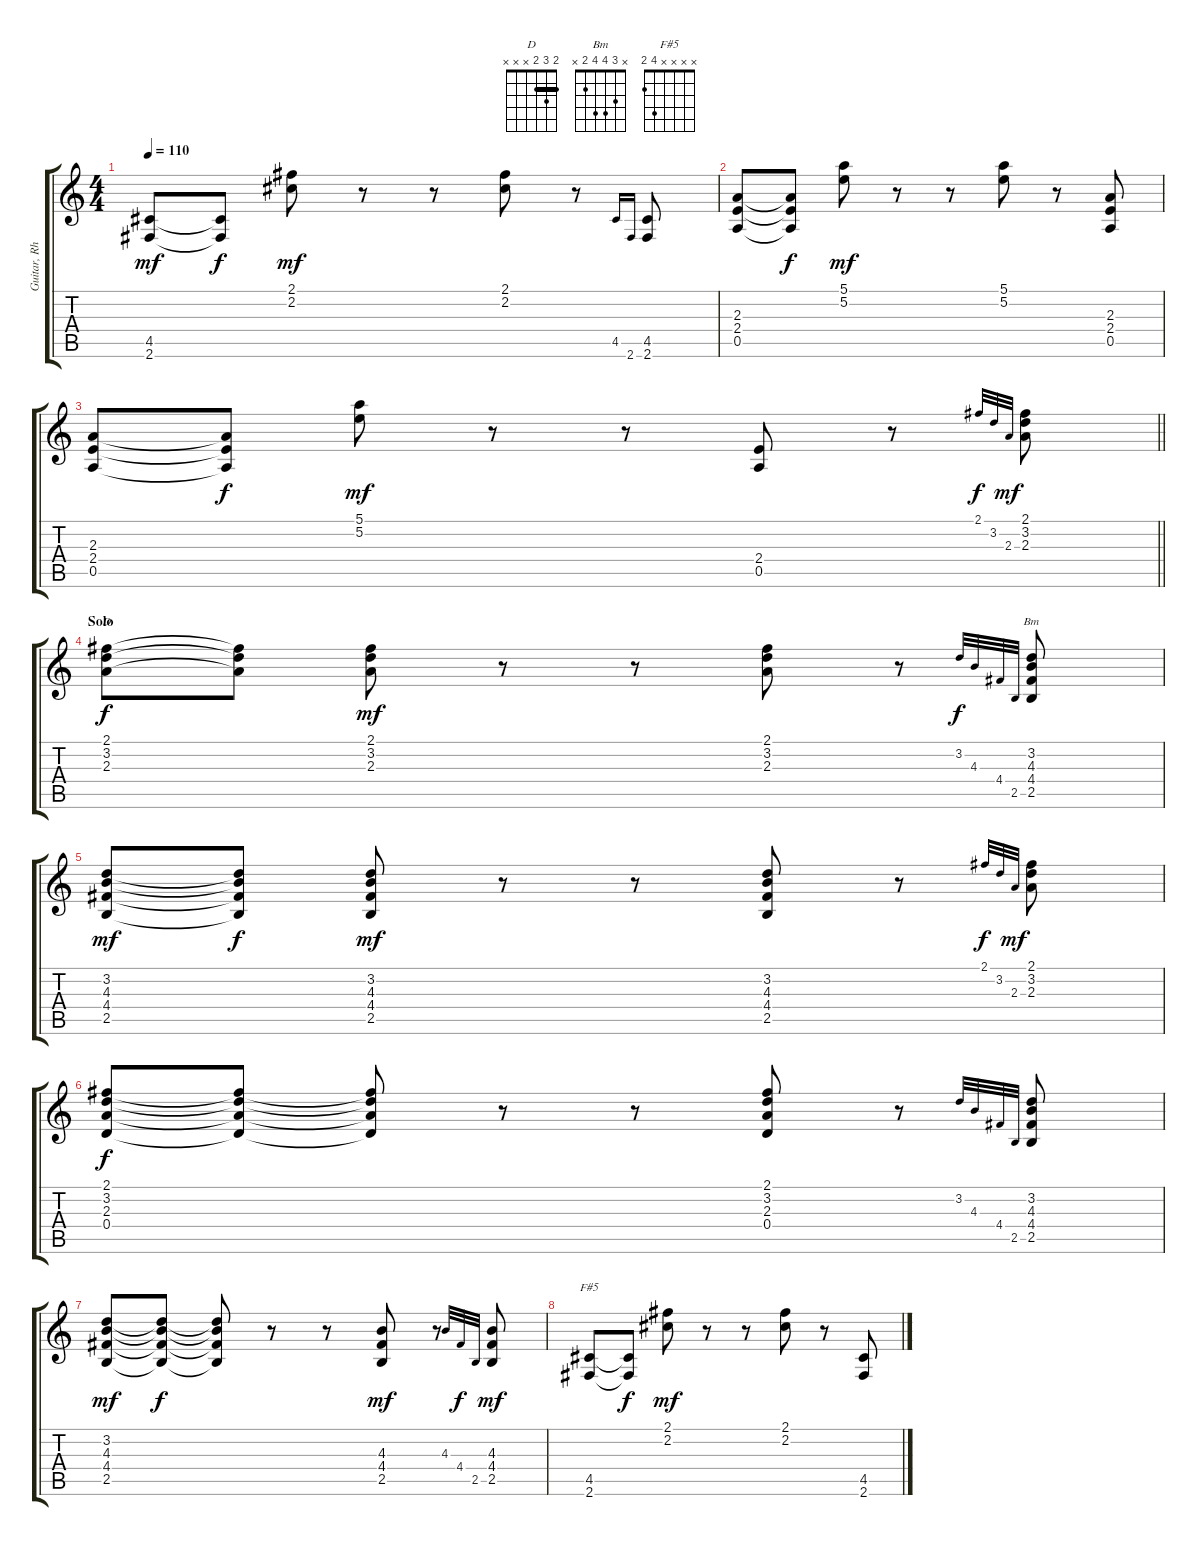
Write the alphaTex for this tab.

\track ("Guitar, Rhythm Alt" "Guitar, Rh") {mute instrument electricguitarclean}
\staff {score tabs}
\tuning (E4 B3 G3 D3 A2 E2) {hide}
\chord ("D" 2 3 2 x x x) {barre 2}
\chord ("Bm" x 3 4 4 2 x)
\chord ("F#5" x x x x 4 2)
\ts (4 4)
\tempo 110
\clef g2
\ks c
(4.5 2.6).8{dy mf} (4.5{t} 2.6{t}).8{dy f} (2.1 2.2).8{dy mf} r.8 r.8 (2.1 2.2).8 r.8 4.5.16{gr onbeat} 2.6.16{gr onbeat} (4.5 2.6).8 |
(2.3 2.4 0.5).8 (2.3{t} 2.4{t} 0.5{t}).8{dy f} (5.1 5.2).8{dy mf} r.8 r.8 (5.1 5.2).8 r.8 (2.3 2.4 0.5).8 |
\barLineRight lightlight
(2.3 2.4 0.5).8 (2.3{t} 2.4{t} 0.5{t}).8{dy f} (5.1 5.2).8{dy mf} r.8 r.8 (2.4 0.5).8 r.8 2.1.32{gr onbeat dy f} 3.2.32{gr onbeat} 2.3.32{gr onbeat dy mf} (2.1 3.2 2.3).8 |
\section ("" "Solo")
(2.1 3.2 2.3).8{ch "D" dy f} (2.1{t} 3.2{t} 2.3{t}).8 (2.1 3.2 2.3).8{dy mf} r.8 r.8 (2.1 3.2 2.3).8 r.8 3.2.32{gr onbeat dy f} 4.3.32{gr onbeat} 4.4.32{gr onbeat} 2.5.32{gr onbeat} (3.2 4.3 4.4 2.5).8{ch "Bm"} |
(3.2 4.3 4.4 2.5).8{dy mf} (3.2{t} 4.3{t} 4.4{t} 2.5{t}).8{dy f} (3.2 4.3 4.4 2.5).8{dy mf} r.8 r.8 (3.2 4.3 4.4 2.5).8 r.8 2.1.32{gr onbeat dy f} 3.2.32{gr onbeat} 2.3.32{gr onbeat dy mf} (2.1 3.2 2.3).8 |
(2.1 3.2 2.3 0.4).8{dy f} (2.1{t} 3.2{t} 2.3{t} 0.4{t}).8 (2.1{t} 3.2{t} 2.3{t} 0.4{t}).8 r.8 r.8 (2.1 3.2 2.3 0.4).8 r.8 3.2.32{gr onbeat} 4.3.32{gr onbeat} 4.4.32{gr onbeat} 2.5.32{gr onbeat} (3.2 4.3 4.4 2.5).8 |
(3.2 4.3 4.4 2.5).8{dy mf} (3.2{t} 4.3{t} 4.4{t} 2.5{t}).8{dy f} (3.2{t} 4.3{t} 4.4{t} 2.5{t}).8 r.8 r.8 (4.3 4.4 2.5).8{dy mf} r.8 4.3.32{gr onbeat} 4.4.32{gr onbeat dy f} 2.5.32{gr onbeat} (4.3 4.4 2.5).8{dy mf} |
(4.5 2.6).8{ch "F#5"} (4.5{t} 2.6{t}).8{dy f} (2.1 2.2).8{dy mf} r.8 r.8 (2.1 2.2).8 r.8 (4.5 2.6).8
